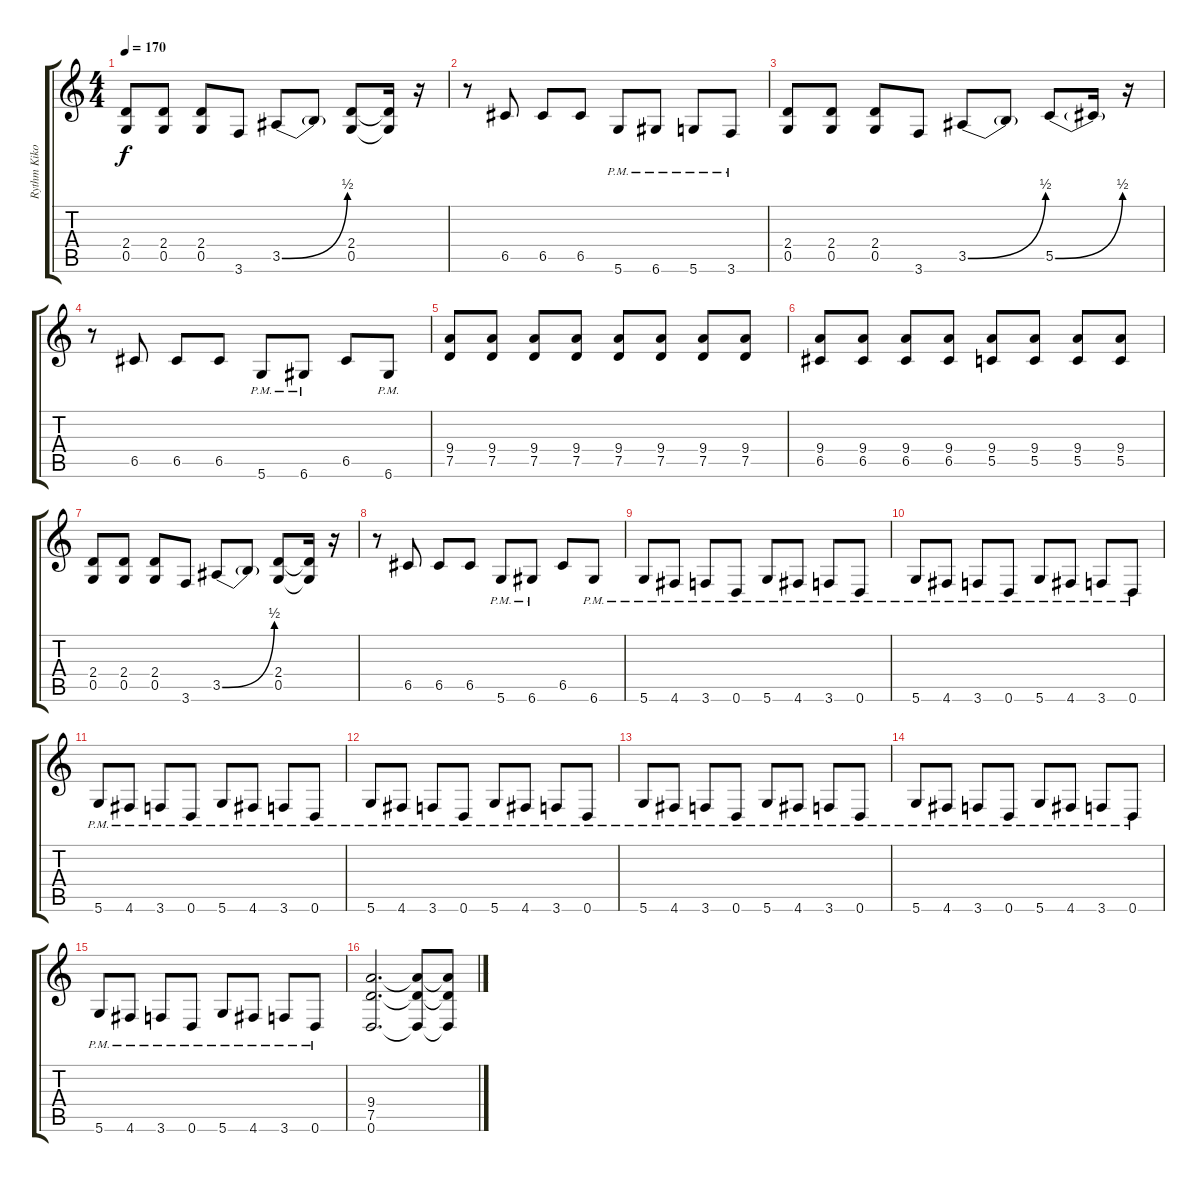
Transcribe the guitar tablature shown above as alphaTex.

\track ("Rythm Kiko" "Rythm Kiko") {instrument distortionguitar}
\staff {score tabs}
\tuning (D4 A3 F3 C3 G2 D2) {hide}
\ts (4 4)
\tempo 170
\clef g2
\ks c
(2.4 0.5).8{dy f} (2.4 0.5).8 (2.4 0.5).8 3.6.8 3.5{be (bend 0 0 60 2)}.8 3.5{t}.8 (2.4 0.5).8 (2.4{t} 0.5{t}).16 r.16 |
r.8 6.5.8 6.5.8 6.5.8 5.6{pm}.8 6.6{pm}.8 5.6{pm}.8 3.6{pm}.8 |
(2.4 0.5).8 (2.4 0.5).8 (2.4 0.5).8 3.6.8 3.5{be (bend 0 0 60 2)}.8 3.5{t}.8 5.5{be (bend 0 0 60 2)}.8 5.5{t}.16 r.16 |
r.8 6.5.8 6.5.8 6.5.8 5.6{pm}.8 6.6{pm}.8 6.5.8 6.6{pm}.8 |
(9.4 7.5).8 (9.4 7.5).8 (9.4 7.5).8 (9.4 7.5).8 (9.4 7.5).8 (9.4 7.5).8 (9.4 7.5).8 (9.4 7.5).8 |
(9.4 6.5).8 (9.4 6.5).8 (9.4 6.5).8 (9.4 6.5).8 (9.4 5.5).8 (9.4 5.5).8 (9.4 5.5).8 (9.4 5.5).8 |
(2.4 0.5).8 (2.4 0.5).8 (2.4 0.5).8 3.6.8 3.5{be (bend 0 0 60 2)}.8 3.5{t}.8 (2.4 0.5).8 (2.4{t} 0.5{t}).16 r.16 |
r.8 6.5.8 6.5.8 6.5.8 5.6{pm}.8 6.6{pm}.8 6.5.8 6.6{pm}.8 |
5.6{pm}.8 4.6{pm}.8 3.6{pm}.8 0.6{pm}.8 5.6{pm}.8 4.6{pm}.8 3.6{pm}.8 0.6{pm}.8 |
5.6{pm}.8 4.6{pm}.8 3.6{pm}.8 0.6{pm}.8 5.6{pm}.8 4.6{pm}.8 3.6{pm}.8 0.6{pm}.8 |
5.6{pm}.8 4.6{pm}.8 3.6{pm}.8 0.6{pm}.8 5.6{pm}.8 4.6{pm}.8 3.6{pm}.8 0.6{pm}.8 |
5.6{pm}.8 4.6{pm}.8 3.6{pm}.8 0.6{pm}.8 5.6{pm}.8 4.6{pm}.8 3.6{pm}.8 0.6{pm}.8 |
5.6{pm}.8 4.6{pm}.8 3.6{pm}.8 0.6{pm}.8 5.6{pm}.8 4.6{pm}.8 3.6{pm}.8 0.6{pm}.8 |
5.6{pm}.8 4.6{pm}.8 3.6{pm}.8 0.6{pm}.8 5.6{pm}.8 4.6{pm}.8 3.6{pm}.8 0.6{pm}.8 |
5.6{pm}.8 4.6{pm}.8 3.6{pm}.8 0.6{pm}.8 5.6{pm}.8 4.6{pm}.8 3.6{pm}.8 0.6{pm}.8 |
(9.4 7.5 0.6).2{d} (9.4{t} 7.5{t} 0.6{t}).8 (9.4{t} 7.5{t} 0.6{t}).8
